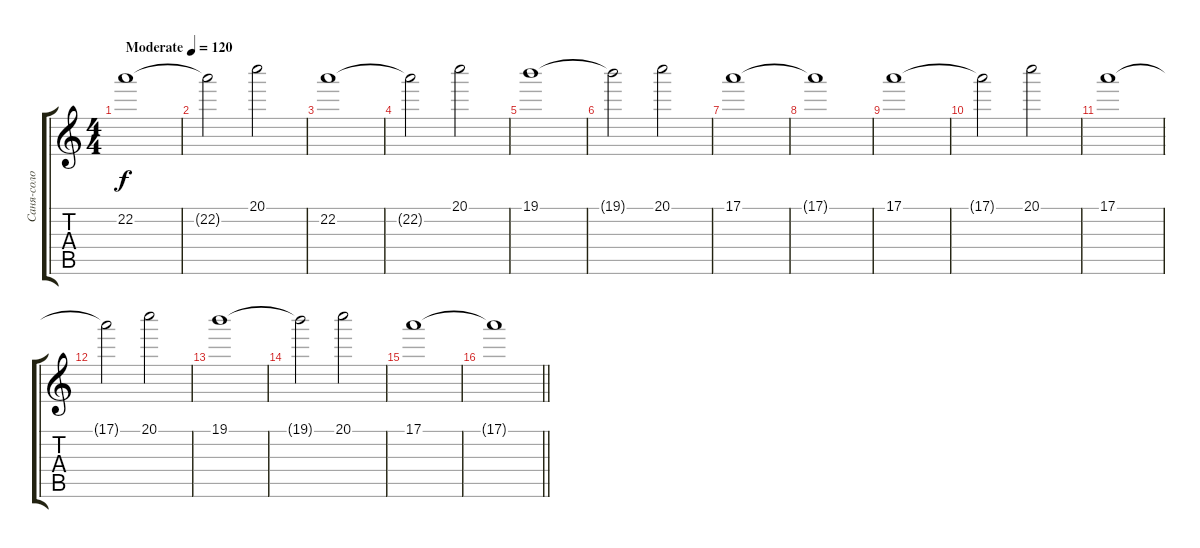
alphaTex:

\track ("Саня-соло" "Саня-соло") {instrument distortionguitar}
\staff {score tabs}
\tuning (E4 B3 G3 D3 A2 E2) {hide}
\ts (4 4)
\tempo (120 "Moderate")
\clef g2
\ks c
22.2.1{dy f instrument distortionguitar} |
22.2{t}.2 20.1.2 |
22.2.1 |
22.2{t}.2 20.1.2 |
19.1.1 |
19.1{t}.2 20.1.2 |
17.1.1 |
17.1{t}.1 |
17.1.1 |
17.1{t}.2 20.1.2 |
17.1.1 |
17.1{t}.2 20.1.2 |
19.1.1 |
19.1{t}.2 20.1.2 |
17.1.1 |
\barLineRight lightlight
17.1{t}.1
